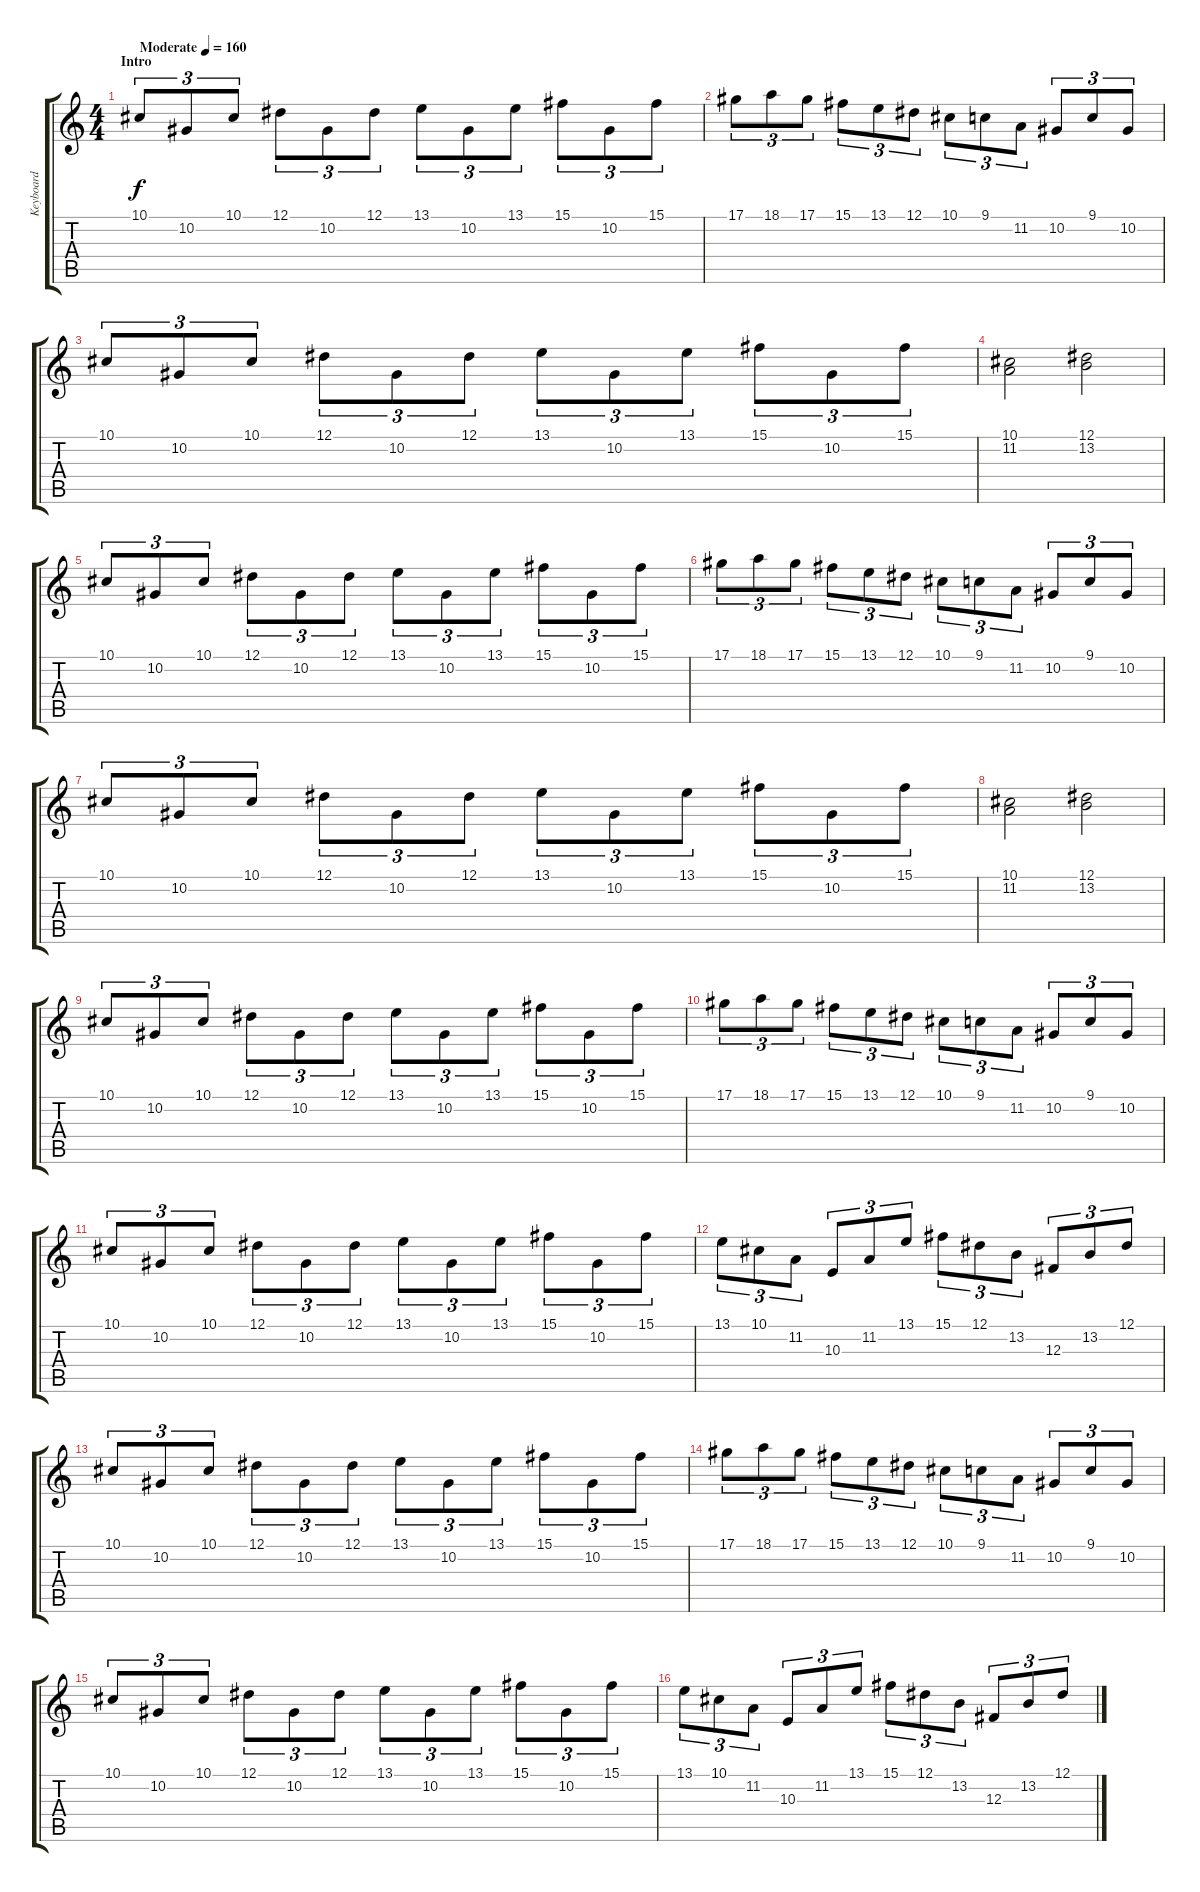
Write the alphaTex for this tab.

\track ("Keyboard" "Keyboard") {instrument stringensemble1}
\staff {score tabs}
\tuning (Eb4 Bb3 Gb3 Db3 Ab2 Eb2) {hide}
\ts (4 4)
\section ("" "Intro")
\tempo (160 "Moderate")
\clef g2
\ks c
10.1.8{tu (3 2) dy f instrument stringensemble1} 10.2.8{tu (3 2)} 10.1.8{tu (3 2)} 12.1.8{tu (3 2)} 10.2.8{tu (3 2)} 12.1.8{tu (3 2)} 13.1.8{tu (3 2)} 10.2.8{tu (3 2)} 13.1.8{tu (3 2)} 15.1.8{tu (3 2)} 10.2.8{tu (3 2)} 15.1.8{tu (3 2)} |
17.1.8{tu (3 2)} 18.1.8{tu (3 2)} 17.1.8{tu (3 2)} 15.1.8{tu (3 2)} 13.1.8{tu (3 2)} 12.1.8{tu (3 2)} 10.1.8{tu (3 2)} 9.1.8{tu (3 2)} 11.2.8{tu (3 2)} 10.2.8{tu (3 2)} 9.1.8{tu (3 2)} 10.2.8{tu (3 2)} |
10.1.8{tu (3 2)} 10.2.8{tu (3 2)} 10.1.8{tu (3 2)} 12.1.8{tu (3 2)} 10.2.8{tu (3 2)} 12.1.8{tu (3 2)} 13.1.8{tu (3 2)} 10.2.8{tu (3 2)} 13.1.8{tu (3 2)} 15.1.8{tu (3 2)} 10.2.8{tu (3 2)} 15.1.8{tu (3 2)} |
(10.1 11.2).2 (12.1 13.2).2 |
10.1.8{tu (3 2)} 10.2.8{tu (3 2)} 10.1.8{tu (3 2)} 12.1.8{tu (3 2)} 10.2.8{tu (3 2)} 12.1.8{tu (3 2)} 13.1.8{tu (3 2)} 10.2.8{tu (3 2)} 13.1.8{tu (3 2)} 15.1.8{tu (3 2)} 10.2.8{tu (3 2)} 15.1.8{tu (3 2)} |
17.1.8{tu (3 2)} 18.1.8{tu (3 2)} 17.1.8{tu (3 2)} 15.1.8{tu (3 2)} 13.1.8{tu (3 2)} 12.1.8{tu (3 2)} 10.1.8{tu (3 2)} 9.1.8{tu (3 2)} 11.2.8{tu (3 2)} 10.2.8{tu (3 2)} 9.1.8{tu (3 2)} 10.2.8{tu (3 2)} |
10.1.8{tu (3 2)} 10.2.8{tu (3 2)} 10.1.8{tu (3 2)} 12.1.8{tu (3 2)} 10.2.8{tu (3 2)} 12.1.8{tu (3 2)} 13.1.8{tu (3 2)} 10.2.8{tu (3 2)} 13.1.8{tu (3 2)} 15.1.8{tu (3 2)} 10.2.8{tu (3 2)} 15.1.8{tu (3 2)} |
(10.1 11.2).2 (12.1 13.2).2 |
10.1.8{tu (3 2)} 10.2.8{tu (3 2)} 10.1.8{tu (3 2)} 12.1.8{tu (3 2)} 10.2.8{tu (3 2)} 12.1.8{tu (3 2)} 13.1.8{tu (3 2)} 10.2.8{tu (3 2)} 13.1.8{tu (3 2)} 15.1.8{tu (3 2)} 10.2.8{tu (3 2)} 15.1.8{tu (3 2)} |
17.1.8{tu (3 2)} 18.1.8{tu (3 2)} 17.1.8{tu (3 2)} 15.1.8{tu (3 2)} 13.1.8{tu (3 2)} 12.1.8{tu (3 2)} 10.1.8{tu (3 2)} 9.1.8{tu (3 2)} 11.2.8{tu (3 2)} 10.2.8{tu (3 2)} 9.1.8{tu (3 2)} 10.2.8{tu (3 2)} |
10.1.8{tu (3 2)} 10.2.8{tu (3 2)} 10.1.8{tu (3 2)} 12.1.8{tu (3 2)} 10.2.8{tu (3 2)} 12.1.8{tu (3 2)} 13.1.8{tu (3 2)} 10.2.8{tu (3 2)} 13.1.8{tu (3 2)} 15.1.8{tu (3 2)} 10.2.8{tu (3 2)} 15.1.8{tu (3 2)} |
13.1.8{tu (3 2)} 10.1.8{tu (3 2)} 11.2.8{tu (3 2)} 10.3.8{tu (3 2)} 11.2.8{tu (3 2)} 13.1.8{tu (3 2)} 15.1.8{tu (3 2)} 12.1.8{tu (3 2)} 13.2.8{tu (3 2)} 12.3.8{tu (3 2)} 13.2.8{tu (3 2)} 12.1.8{tu (3 2)} |
10.1.8{tu (3 2)} 10.2.8{tu (3 2)} 10.1.8{tu (3 2)} 12.1.8{tu (3 2)} 10.2.8{tu (3 2)} 12.1.8{tu (3 2)} 13.1.8{tu (3 2)} 10.2.8{tu (3 2)} 13.1.8{tu (3 2)} 15.1.8{tu (3 2)} 10.2.8{tu (3 2)} 15.1.8{tu (3 2)} |
17.1.8{tu (3 2)} 18.1.8{tu (3 2)} 17.1.8{tu (3 2)} 15.1.8{tu (3 2)} 13.1.8{tu (3 2)} 12.1.8{tu (3 2)} 10.1.8{tu (3 2)} 9.1.8{tu (3 2)} 11.2.8{tu (3 2)} 10.2.8{tu (3 2)} 9.1.8{tu (3 2)} 10.2.8{tu (3 2)} |
10.1.8{tu (3 2)} 10.2.8{tu (3 2)} 10.1.8{tu (3 2)} 12.1.8{tu (3 2)} 10.2.8{tu (3 2)} 12.1.8{tu (3 2)} 13.1.8{tu (3 2)} 10.2.8{tu (3 2)} 13.1.8{tu (3 2)} 15.1.8{tu (3 2)} 10.2.8{tu (3 2)} 15.1.8{tu (3 2)} |
13.1.8{tu (3 2)} 10.1.8{tu (3 2)} 11.2.8{tu (3 2)} 10.3.8{tu (3 2)} 11.2.8{tu (3 2)} 13.1.8{tu (3 2)} 15.1.8{tu (3 2)} 12.1.8{tu (3 2)} 13.2.8{tu (3 2)} 12.3.8{tu (3 2)} 13.2.8{tu (3 2)} 12.1.8{tu (3 2)}
